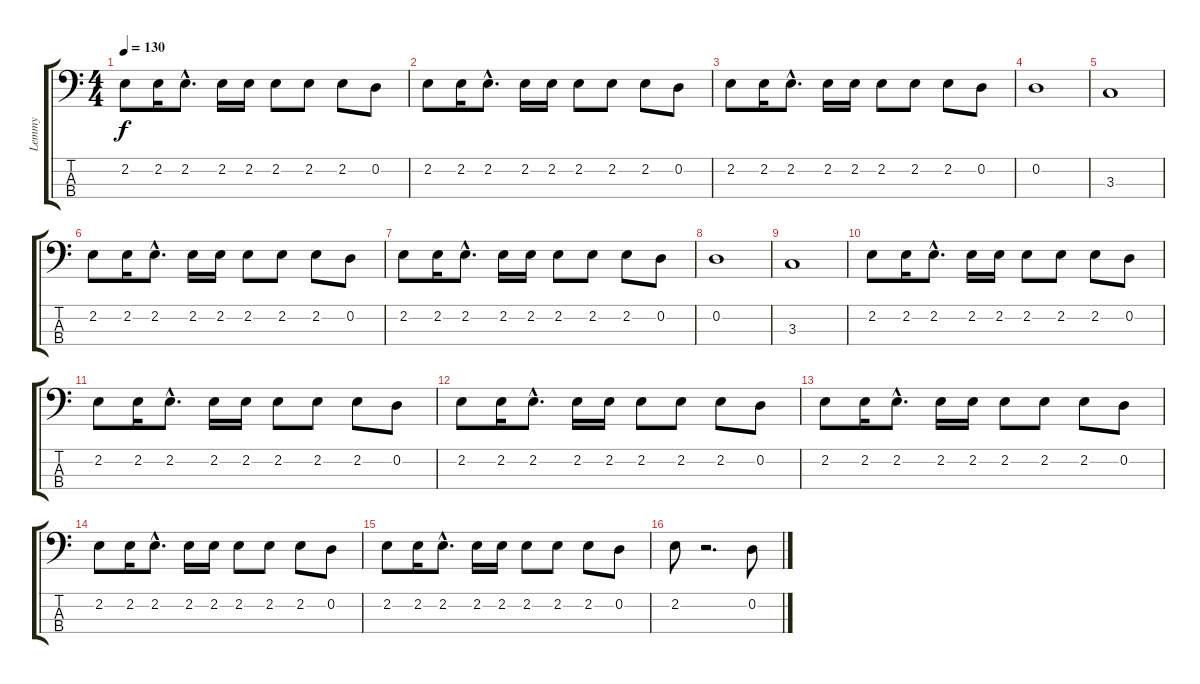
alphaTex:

\track ("Lemmy" "Lemmy") {instrument electricbasspick}
\staff {score tabs}
\tuning (G2 D2 A1 E1) {hide}
\ts (4 4)
\tempo 130
\clef f4
\ks c
2.2.8{dy f} 2.2.16 2.2{hac}.8{d} 2.2.16 2.2.16 2.2.8 2.2.8 2.2.8 0.2.8 |
2.2.8 2.2.16 2.2{hac}.8{d} 2.2.16 2.2.16 2.2.8 2.2.8 2.2.8 0.2.8 |
2.2.8 2.2.16 2.2{hac}.8{d} 2.2.16 2.2.16 2.2.8 2.2.8 2.2.8 0.2.8 |
0.2.1 |
3.3.1 |
2.2.8 2.2.16 2.2{hac}.8{d} 2.2.16 2.2.16 2.2.8 2.2.8 2.2.8 0.2.8 |
2.2.8 2.2.16 2.2{hac}.8{d} 2.2.16 2.2.16 2.2.8 2.2.8 2.2.8 0.2.8 |
0.2.1 |
3.3.1 |
2.2.8 2.2.16 2.2{hac}.8{d} 2.2.16 2.2.16 2.2.8 2.2.8 2.2.8 0.2.8 |
2.2.8 2.2.16 2.2{hac}.8{d} 2.2.16 2.2.16 2.2.8 2.2.8 2.2.8 0.2.8 |
2.2.8 2.2.16 2.2{hac}.8{d} 2.2.16 2.2.16 2.2.8 2.2.8 2.2.8 0.2.8 |
2.2.8 2.2.16 2.2{hac}.8{d} 2.2.16 2.2.16 2.2.8 2.2.8 2.2.8 0.2.8 |
2.2.8 2.2.16 2.2{hac}.8{d} 2.2.16 2.2.16 2.2.8 2.2.8 2.2.8 0.2.8 |
2.2.8 2.2.16 2.2{hac}.8{d} 2.2.16 2.2.16 2.2.8 2.2.8 2.2.8 0.2.8 |
2.2.8 r.2{d} 0.2.8
